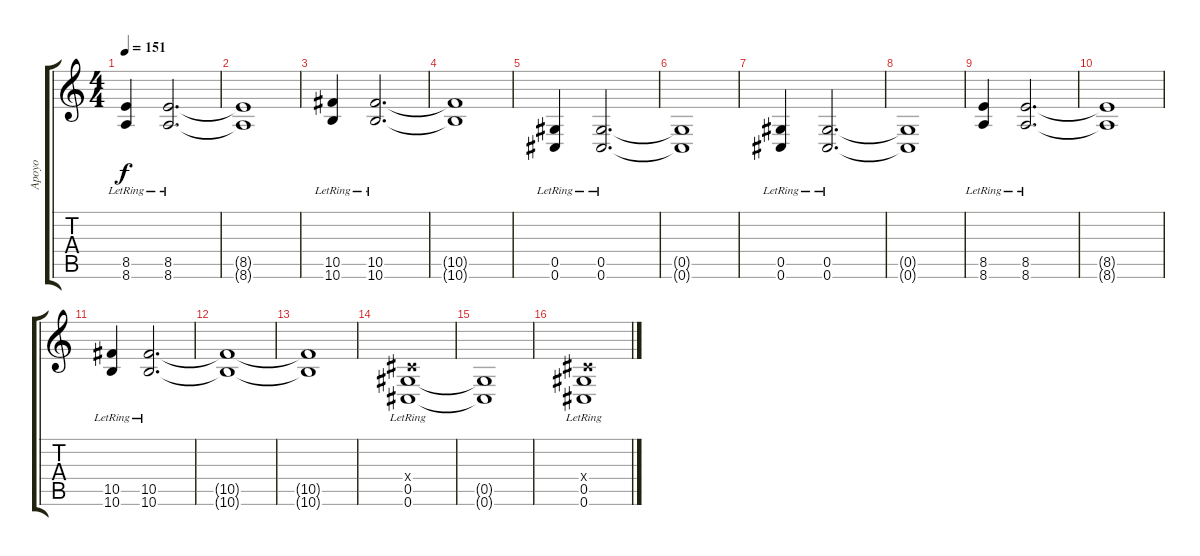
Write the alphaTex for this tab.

\track ("Apoyo" "Apoyo") {instrument overdrivenguitar}
\staff {score tabs}
\tuning (Eb4 Bb3 Gb3 Db3 Ab2 Db2) {hide}
\ts (4 4)
\tempo 151
\clef g2
\ks c
(8.5 8.6{lr}).4{dy f} (8.5{lr} 8.6{lr}).2{d} |
(8.5{t} 8.6{t}).1 |
(10.5 10.6{lr}).4 (10.5{lr} 10.6{lr}).2{d} |
(10.5{t} 10.6{t}).1 |
(0.5 0.6{lr}).4 (0.5{lr} 0.6{lr}).2{d} |
(0.5{t} 0.6{t}).1 |
(0.5 0.6{lr}).4 (0.5{lr} 0.6{lr}).2{d} |
(0.5{t} 0.6{t}).1 |
(8.5 8.6{lr}).4 (8.5{lr} 8.6{lr}).2{d} |
(8.5{t} 8.6{t}).1 |
(10.5 10.6{lr}).4 (10.5{lr} 10.6{lr}).2{d} |
(10.5{t} 10.6{t}).1 |
(10.5{t} 10.6{t}).1 |
(0.4{x} 0.5{lr} 0.6{lr}).1 |
(0.5{t} 0.6{t}).1 |
(0.4{x} 0.5{lr} 0.6{lr}).1
